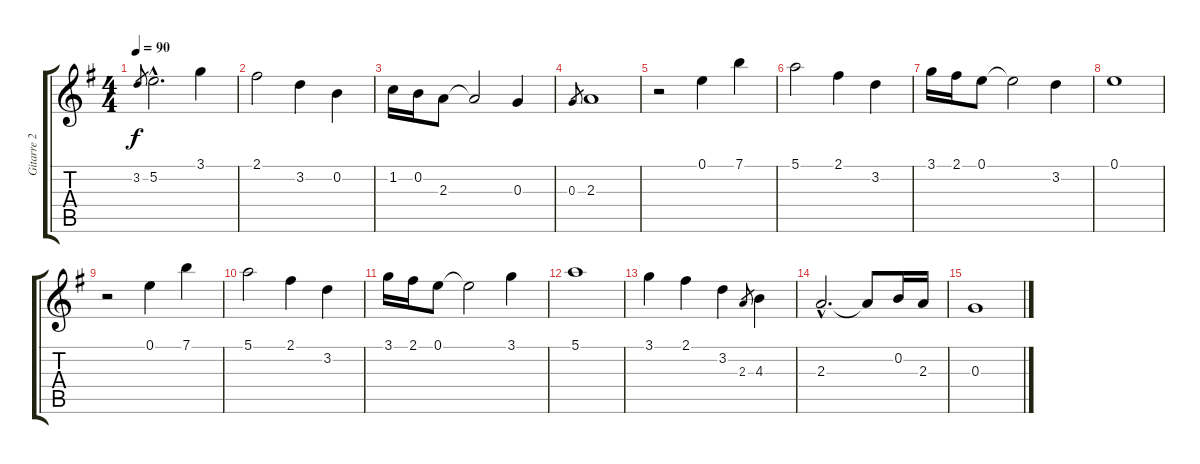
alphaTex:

\track ("Gitarre 2" "Gitarre 2") {instrument acousticguitarnylon}
\staff {score tabs}
\tuning (E4 B3 G3 D3 A2 E2) {hide}
\ts (4 4)
\tempo 90
\clef g2
\ks g
3.2.8{gr dy f} 5.2{hac}.2{d} 3.1.4 |
2.1.2 3.2.4 0.2.4 |
1.2.16 0.2.16 2.3.8 2.3{t}.2 0.3.4 |
0.3.8{gr} 2.3.1 |
r.2 0.1.4 7.1.4 |
5.1.2 2.1.4 3.2.4 |
3.1.16 2.1.16 0.1.8 0.1{t}.2 3.2.4 |
0.1.1 |
r.2 0.1.4 7.1.4 |
5.1.2 2.1.4 3.2.4 |
3.1.16 2.1.16 0.1.8 0.1{t}.2 3.1.4 |
5.1.1 |
3.1.4 2.1.4 3.2.4 2.3.8{gr} 4.3.4 |
2.3{hac}.2{d} 2.3{t}.8 0.2.16 2.3.16 |
0.3.1
